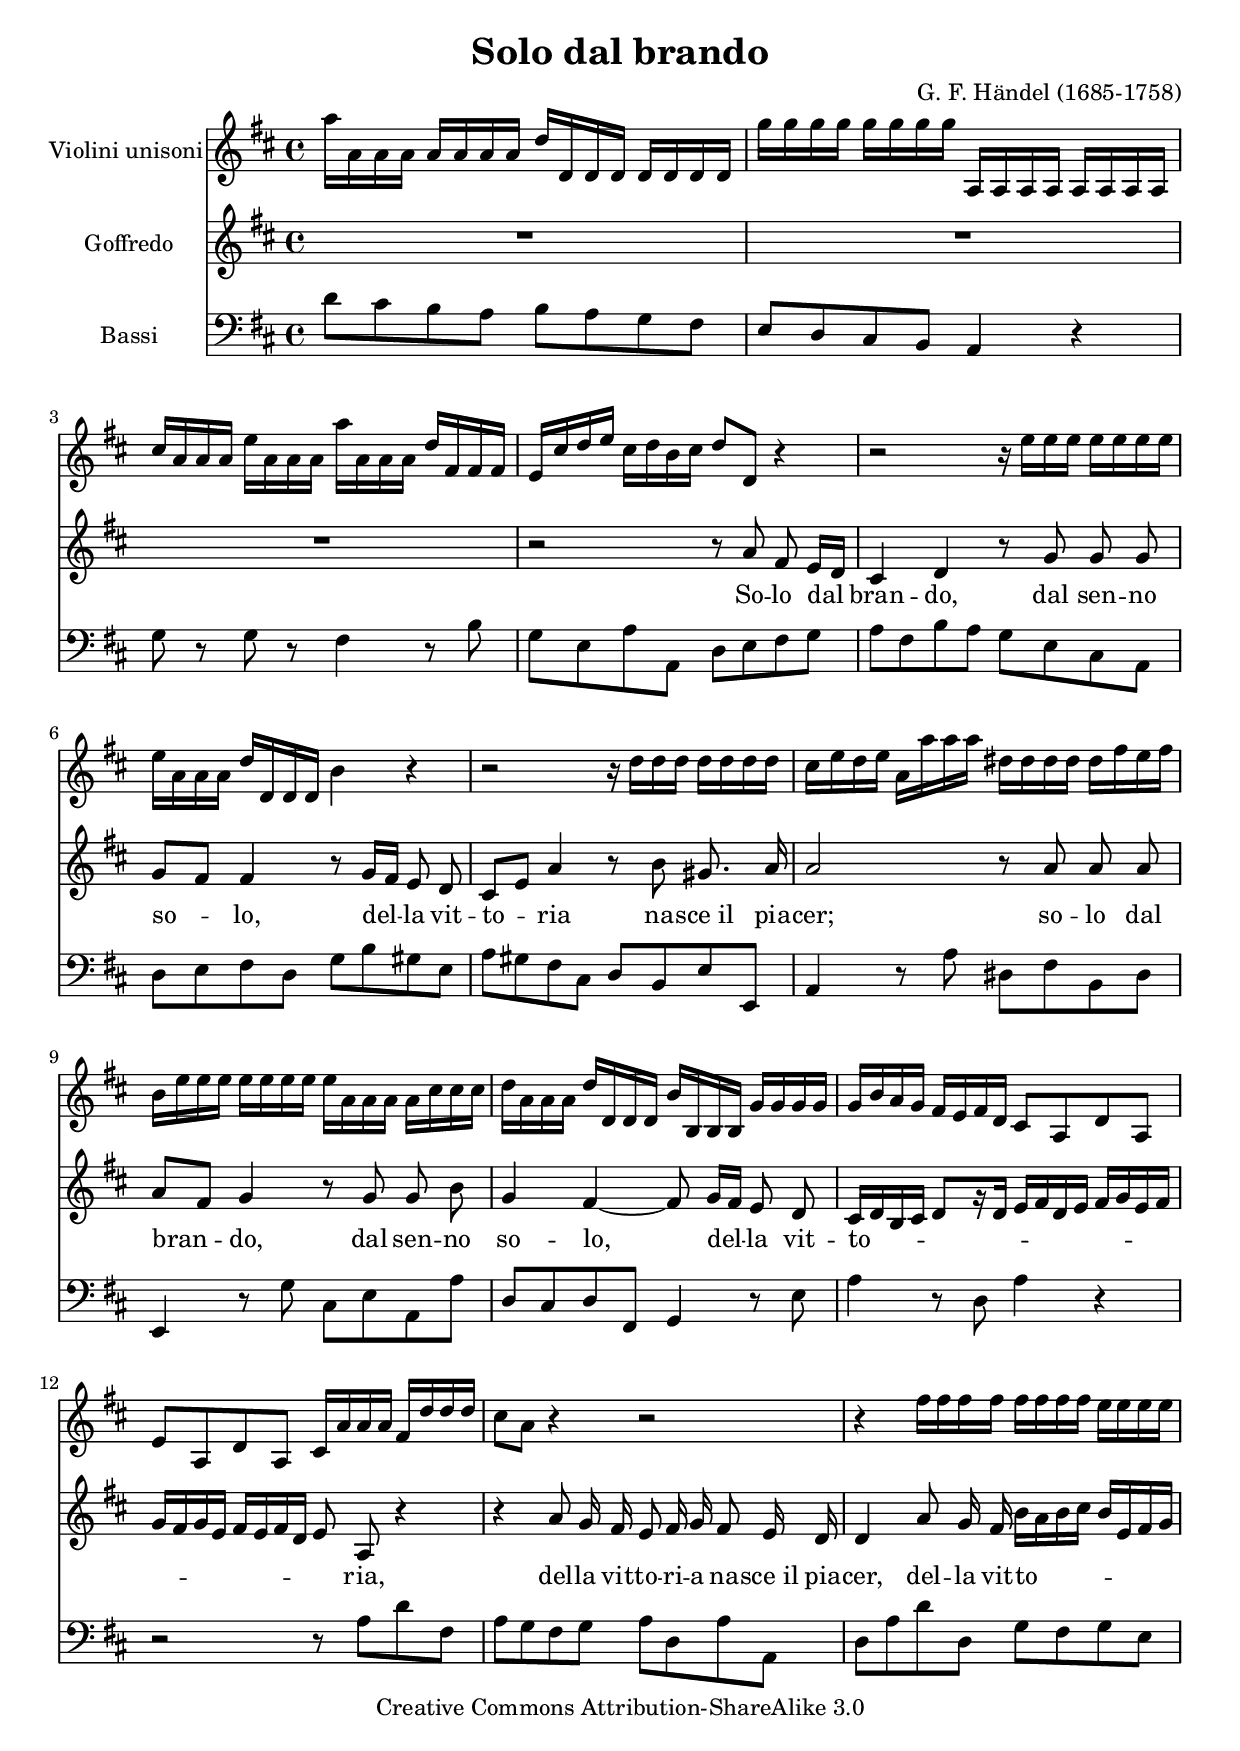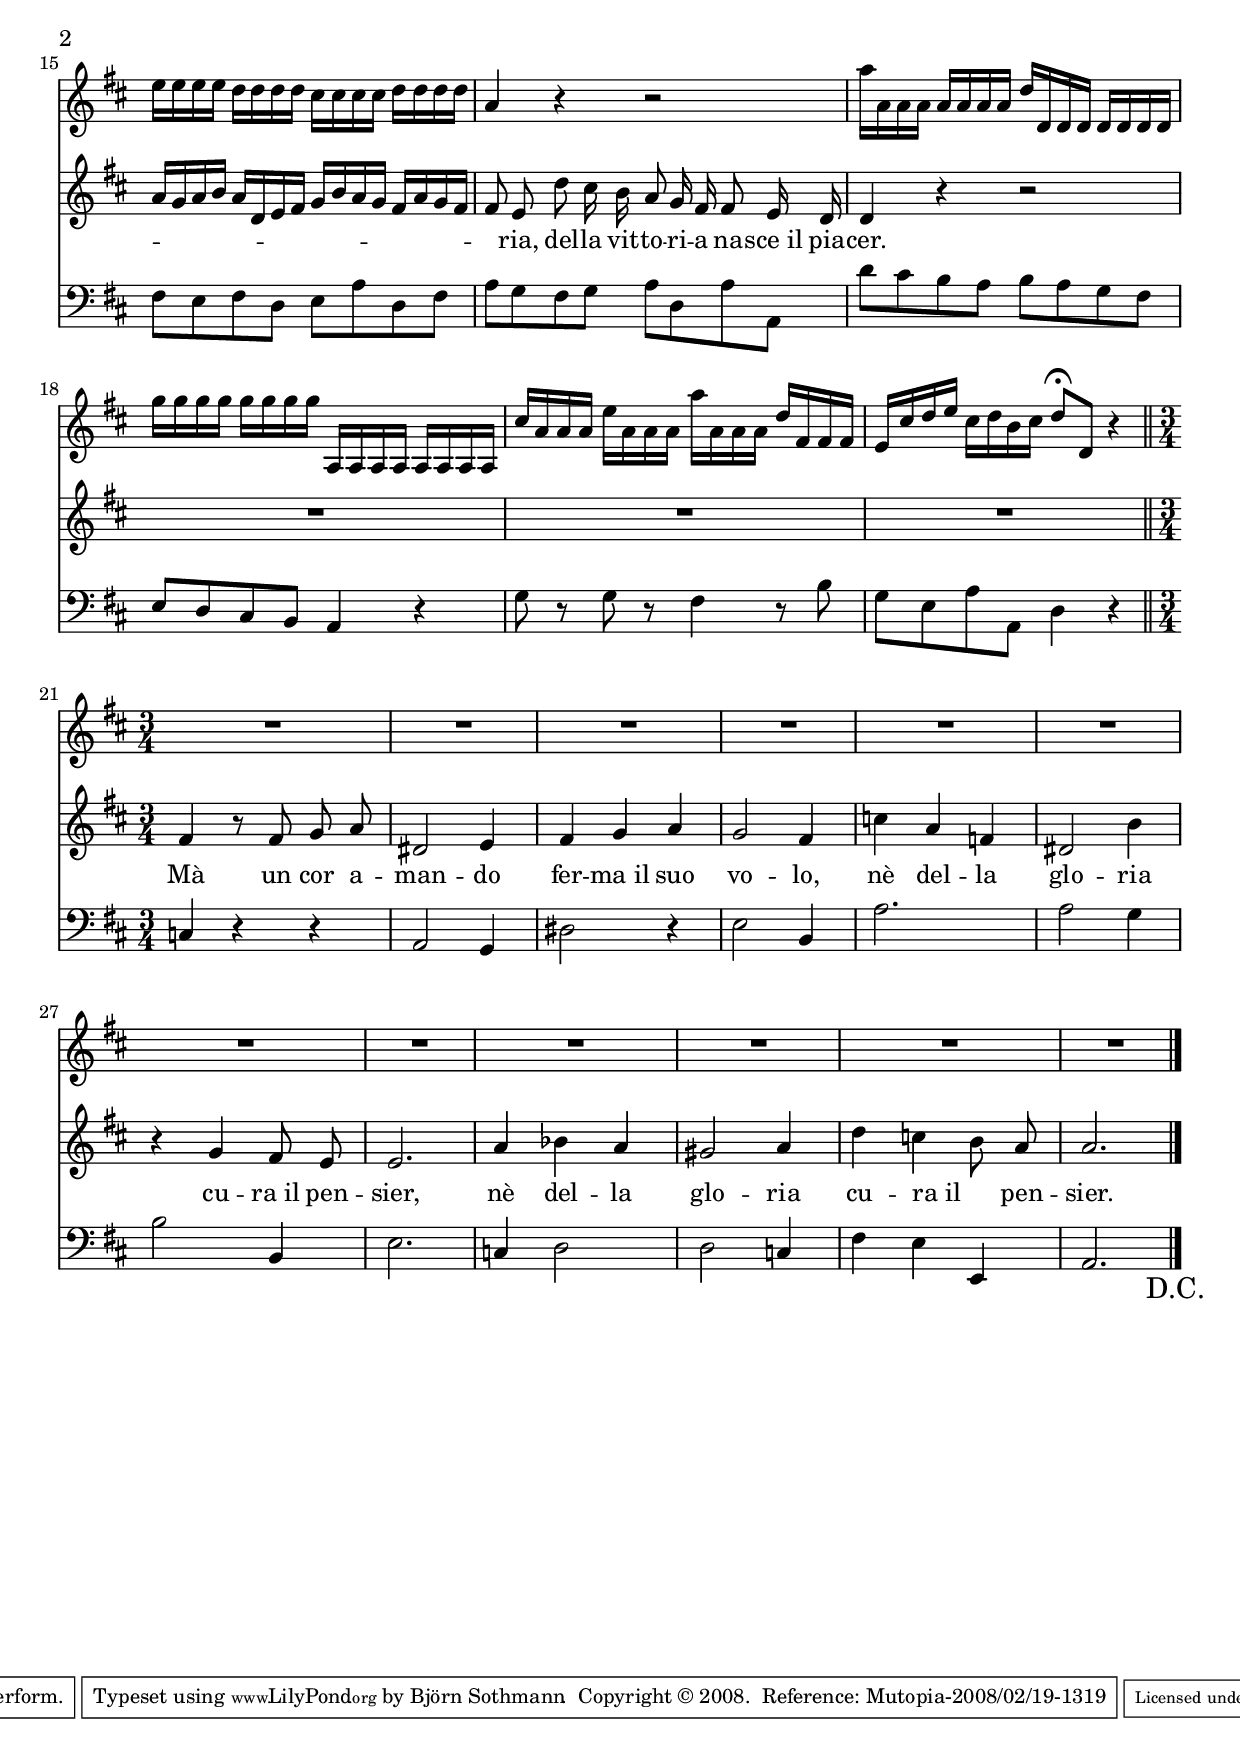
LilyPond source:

% Created on Wed Jan 30 17:23:24 CET 2008
\version "2.10.33"

\header {
	title = "Solo dal brando"
	composer = "G. F. Händel (1685-1758)"
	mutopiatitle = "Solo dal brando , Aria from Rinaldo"
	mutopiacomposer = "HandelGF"
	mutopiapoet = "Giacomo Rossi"
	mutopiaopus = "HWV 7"
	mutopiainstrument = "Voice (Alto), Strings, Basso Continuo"
	date = "1711"
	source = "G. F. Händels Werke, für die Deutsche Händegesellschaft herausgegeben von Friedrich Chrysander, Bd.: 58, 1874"
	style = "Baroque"
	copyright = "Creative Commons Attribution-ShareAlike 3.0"
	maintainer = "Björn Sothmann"
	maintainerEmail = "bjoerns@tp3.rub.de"
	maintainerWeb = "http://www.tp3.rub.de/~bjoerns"
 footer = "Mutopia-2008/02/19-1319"
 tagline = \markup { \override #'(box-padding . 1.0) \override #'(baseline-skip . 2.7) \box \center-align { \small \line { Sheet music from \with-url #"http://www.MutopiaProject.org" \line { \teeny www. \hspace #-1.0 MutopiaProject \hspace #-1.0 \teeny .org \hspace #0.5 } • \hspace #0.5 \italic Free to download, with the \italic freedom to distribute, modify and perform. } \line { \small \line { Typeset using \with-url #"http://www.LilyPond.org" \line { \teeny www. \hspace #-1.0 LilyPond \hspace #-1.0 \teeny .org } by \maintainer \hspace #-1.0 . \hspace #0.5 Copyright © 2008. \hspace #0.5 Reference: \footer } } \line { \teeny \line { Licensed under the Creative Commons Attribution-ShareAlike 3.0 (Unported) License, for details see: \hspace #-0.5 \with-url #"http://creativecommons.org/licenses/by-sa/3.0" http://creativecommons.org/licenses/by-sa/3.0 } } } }
}

\include "deutsch.ly"

verse= \lyricmode {
So -- lo dal bran -- do, dal sen -- no so -- lo, del -- la vit -- to -- ria na -- sce_il pia -- cer; so -- lo dal bran -- do, dal sen -- no so -- lo, del -- la vit -- to -- ria, del -- la vit -- to -- ri -- a na -- sce_il pia -- cer, del -- la vit -- to -- ria, del -- la vit -- to -- ri -- a na -- sce_il pia -- cer.
Mà un cor a -- man -- do fer -- ma_il suo vo -- lo, nè del -- la glo -- ria cu -- ra_il pen -- sier, nè del -- la glo -- ria cu -- ra_il pen -- sier.
}
 

staffViolin = \new Staff  {
	\time 4/4
	\override Score.MetronomeMark #'stencil = ##f
	\tempo 4 = 100 
	\set Staff.instrumentName="Violini unisoni"
	\set Staff.midiInstrument="violin"
	\key d \major
	\clef treble
	\relative c''' {
		a16 a, a a a a a a d d, d d d d d d |
		g' g g g g g g g a,, a a a a a a a |
		cis' a a a e' a, a a a' a, a a d fis, fis fis |
		e cis' d e cis d h cis d8 d, r4 |
		r2 r16 e' e e e e e e |
		e a, a a d d, d d h'4 r |
		r2 r16 d d d d d d d |
		cis e d e a, a' a a dis, dis dis dis dis fis e fis |
		h, e e e e e e e e a, a a a cis cis cis |
		d a a a d d, d d h' h, h h g' g g g |
		g h a g fis e fis d cis8 a d a |
		e' a, d a cis16 a' a a fis d' d d |
		cis8 a r4 r2 |
		r4 fis'16 fis fis fis fis fis fis fis e e e e |
		e e e e d d d d cis cis cis cis d d d d |
		a4 r r2 |
		a'16 a, a a a a a a d d, d d d d d d |
		g' g g g g g g g a,, a a a a a a a |
		cis' a a a e' a, a a a' a, a a d fis, fis fis |
		e cis' d e cis d h cis d8\fermata d, r4 \bar "||" |
		\time 3/4
		R2.*12 \override Score.RehearsalMark #'direction = #DOWN \once \override Score.RehearsalMark #'break-visibility =
		#begin-of-line-invisible \mark \markup { "D.C." } |
	\bar "|."
	}

}
staffAlto = \new Staff  {
	\set Staff.instrumentName="Goffredo"
	\set Staff.midiInstrument="oboe"
	\key d \major
	\clef treble
	\relative c'' {
		\context Voice = "melodyAlt" {
			\dynamicUp
			\autoBeamOff
			R1*3 |
			r2 r8 a fis e16[ d] |
			cis4 d r8 g g g |
			g[ fis] fis4 r8 g16[fis] e8 d |
			cis[ e] a4 r8 h gis8. a16 |
			a2 r8 a a a |
			a[ fis] g4 r8 g g h |
			g4 fis~ fis8 g16[ fis]e8 d |
			cis16[\melisma d h cis] d8[ r16 d] e[ fis d e] fis[ g e fis] |
			g[ fis g e] fis[ e fis d] e8\melismaEnd a, r4 |
			r a'8 g16 fis e8 fis16 g fis8 e16 d |
			d4 a'8 g16 fis h[\melisma a h cis] h[ e, fis g] |
			a[ g a h]a[ d, e fis] g[ h a g] fis[ a g fis] |
			fis8\melismaEnd e d' cis16 h a8 g16 fis fis8 e16 d |
			d4 r r2 |
			R1*3 |
			\time 3/4
			fis4 r8 fis8 g a |
			dis,2 e4 |
			fis g a |
			g2 fis4 |
			c' a f |
			dis2 h'4 |
			r g fis8 e |
			e2. |
			a4 b a |
			gis2 a4 |
			d4 c\melisma h8\melismaEnd a |
			a2. |
		}

	\bar "|."
	}

}
staffCello = \new Staff  {
	\set Staff.instrumentName="Bassi"
	\set Staff.midiInstrument="harpsichord"
	\key d \major
	\clef bass
	\relative c' {
		d8 cis h a h a g fis |
		e d cis h a4 r |
		g'8 r g r fis4 r8 h |
		g e a a, d e fis g |
		a fis h a g e cis a |
		d e fis d g h gis e |
		a gis fis cis d h e e, |
		a4 r8 a' dis, fis h, dis |
		e,4 r8 g' cis, e a, a' |
		d, cis d fis, g4 r8 e' |
		a4 r8 d, a'4 r |
		r2 r8 a d fis, |
		a g fis g a d, a' a, |
		d a' d d, g fis g e |
		fis e fis d e a d, fis |
		a g fis g a d, a' a, |
		d' cis h a h a g fis |
		e d cis h a4 r |
		g'8 r g r fis4 r8 h |
		g e a a, d4 r \bar "||" |
		\time 3/4
		c4 r r |
		a2 g4 |
		dis'2 r4 |
		e2 h4 |
		a'2. |
		a2 g4 |
		h2 h,4 |
		e2. c4 d2 |
		d c4 |
		fis e e, |
		a2. |
	\bar "|."
	}

}


\score {
	<<
		\staffViolin
		\staffAlto
		\context Lyrics = "lmelodyAlt" \lyricmode  { \lyricsto "melodyAlt" \verse }
		
		\staffCello
	>>
	
	\midi {
	}

	\layout  {
		indent=25
	}
}

\paper {
}

